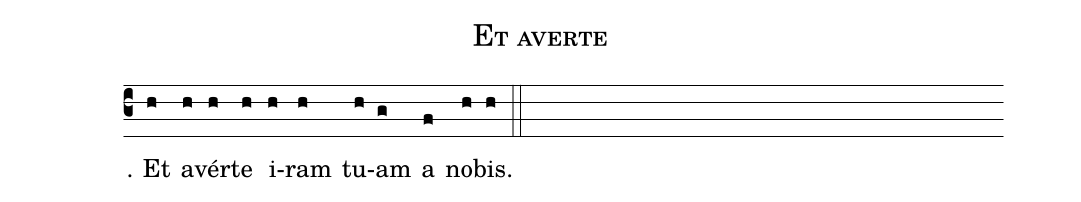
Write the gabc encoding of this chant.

name: Et averte;
%%
(c3) ℟. Et(h) a(h)vér(h)te(h) i(h)ram(h) tu(h)am(g) a(f) no(h)bis.(h::)
